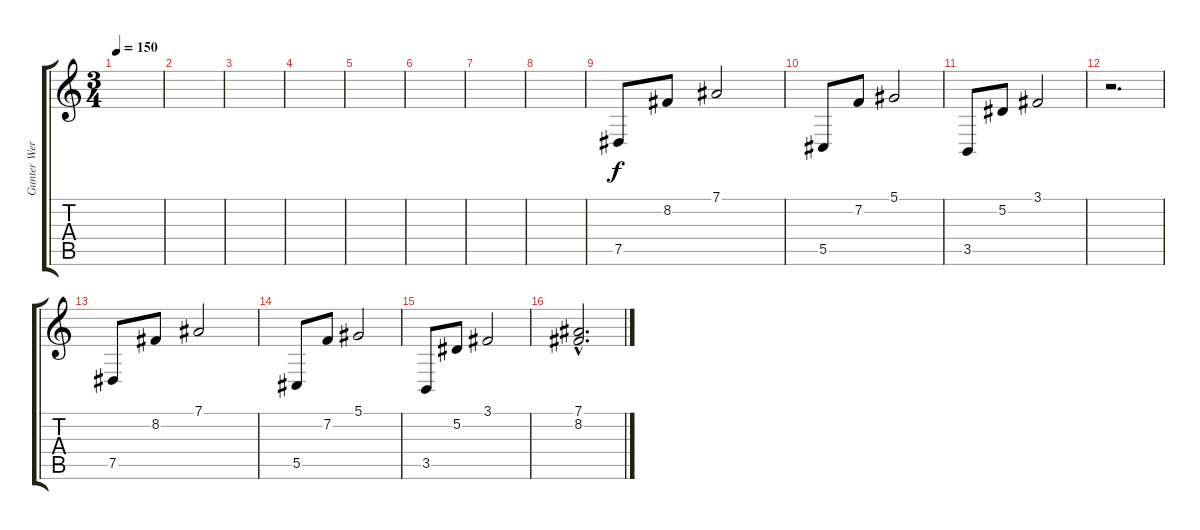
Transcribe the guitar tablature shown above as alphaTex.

\track ("Gunter Werno" "Gunter Wer") {instrument brightacousticpiano}
\staff {score tabs}
\tuning (Eb4 Bb3 Gb3 Db3 Ab2 Eb2) {hide}
\ts (3 4)
\tempo 150
\clef g2
\ks c
|
|
|
|
|
|
|
|
7.5.8 8.2.8 7.1.2 |
5.5.8 7.2.8 5.1.2 |
3.5.8 5.2.8 3.1.2 |
r.2{d} |
7.5.8 8.2.8 7.1.2 |
5.5.8 7.2.8 5.1.2 |
3.5.8 5.2.8 3.1.2 |
(7.1{hac} 8.2{hac}).2{d volume 8 instrument stringensemble1}
